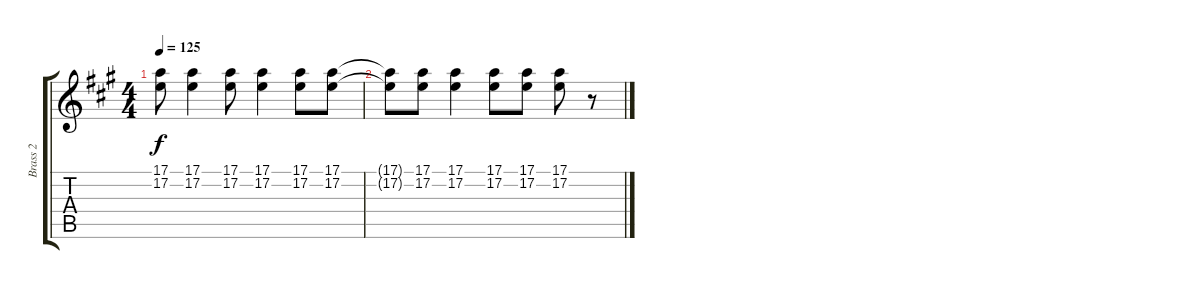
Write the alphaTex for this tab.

\track ("Brass 2" "Brass 2") {instrument brasssection}
\staff {score tabs}
\tuning (E4 B3 G3 D3 A2 E2) {hide}
\ts (4 4)
\tempo 125
\clef g2
\ks a
(17.1 17.2).8{dy f} (17.1 17.2).4 (17.1 17.2).8 (17.1 17.2).4 (17.1 17.2).8 (17.1 17.2).8 |
(17.1{t} 17.2{t}).8 (17.1 17.2).8 (17.1 17.2).4 (17.1 17.2).8 (17.1 17.2).8 (17.1 17.2).8 r.8
